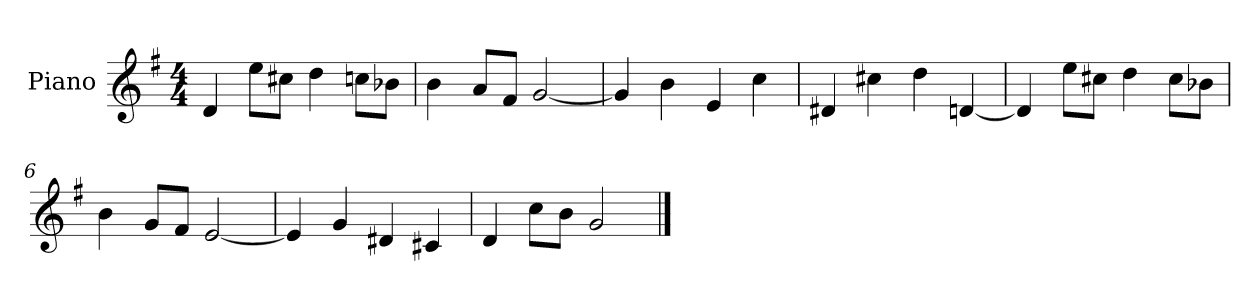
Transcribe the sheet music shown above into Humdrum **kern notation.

**kern
*part1
*staff1
*I"Piano
*I'Pno.
*clefG2
*k[f#]
*M4/4
*MM120
=1
4d/
8ee\L
8cc#X\J
4dd\
8ccn\L
8b-X\J
=2
4b\
8a/L
8f#/J
[2g/
=3
4g/]
4b\
4e/
4cc\
=4
4d#X/
4cc#X\
4dd\
[4dn/
=5
4d/]
8ee\L
8cc#X\J
4dd\
8cc#\L
8b-X\J
=6
4b\
8g/L
8f#/J
[2e/
=7
4e/]
4g/
4d#X/
4c#X/
!!LO:LB:g=z
=8
4d/
8cc\L
8b\J
2g/
==
*-
